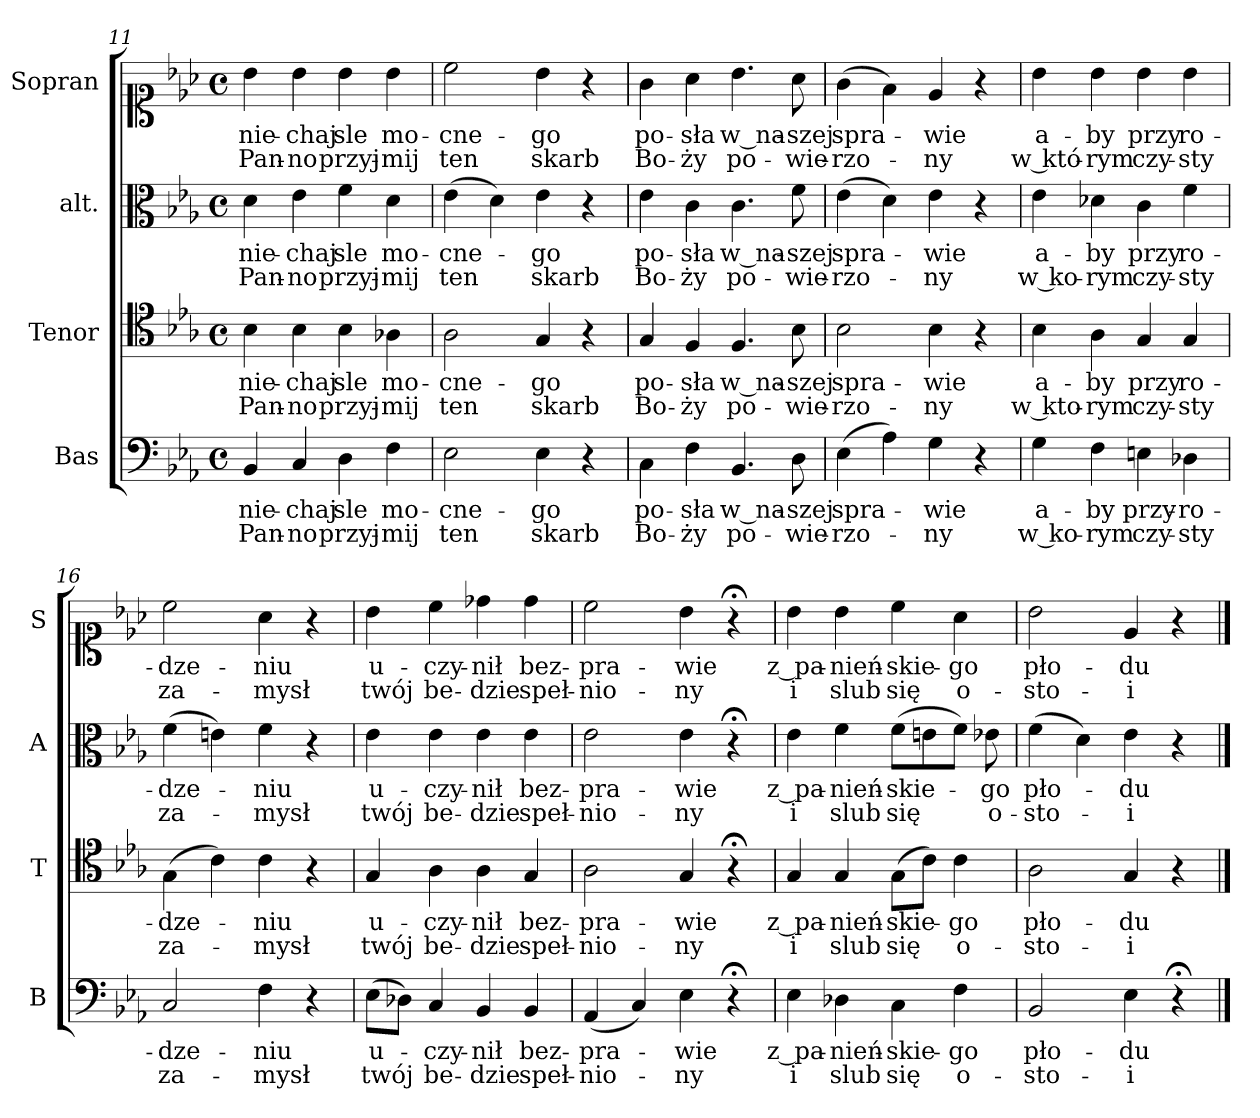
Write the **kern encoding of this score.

**kern	**text	**text	**kern	**text	**text	**kern	**text	**text	**kern	**text	**text
*part4	*part4	*part4	*part3	*part3	*part3	*part2	*part2	*part2	*part1	*part1	*part1
*staff4	*staff4	*staff4	*staff3	*staff3	*staff3	*staff2	*staff2	*staff2	*staff1	*staff1	*staff1
*I"Bas	*	*	*I"Tenor	*	*	*I"alt.	*	*	*I"Sopran	*	*
*I'B	*	*	*I'T	*	*	*I'A	*	*	*I'S	*	*
*clefF4	*	*	*clefC4	*	*	*clefC3	*	*	*clefC1	*	*
*k[b-e-a-]	*	*	*k[b-e-a-]	*	*	*k[b-e-a-]	*	*	*k[b-e-a-]	*	*
*M4/4	*	*	*M4/4	*	*	*M4/4	*	*	*M4/4	*	*
*met(c)	*	*	*met(c)	*	*	*met(c)	*	*	*met(c)	*	*
=11	=11	=11	=11	=11	=11	=11	=11	=11	=11	=11	=11
4BB-/	nie-	Pan-	4B-\	nie-	Pan-	4d\	nie-	Pan-	4b-\	nie-	Pan-
4C/	-chaj	-no	4B-\	-chaj	-no	4e-\	-chaj	-no	4b-\	-chaj	-no
4D\	sle	przyj-	4B-\	sle	przyj-	4f\	sle	przyj-	4b-\	sle	przyj-
4F\	mo-	-mij	4A-X\	mo-	-mij	4d\	mo-	-mij	4b-\	mo-	-mij
=12	=12	=12	=12	=12	=12	=12	=12	=12	=12	=12	=12
2E-\	-cne-	ten	2A-\	-cne-	ten	(4e-\	-cne-	ten	2cc\	-cne-	ten
.	.	.	.	.	.	4d\)	.	.	.	.	.
4E-\	-go	skarb	4G/	-go	skarb	4e-\	-go	skarb	4b-\	-go	skarb
4r	.	.	4r	.	.	4r	.	.	4r	.	.
=13	=13	=13	=13	=13	=13	=13	=13	=13	=13	=13	=13
4C\	po-	Bo-	4G/	po-	Bo-	4e-\	po-	Bo-	4g\	po-	Bo-
4F\	-sła	-ży	4F/	-sła	-ży	4c\	-sła	-ży	4a-\	-sła	-ży
4.BB-/	w_na-	po-	4.F/	w_na-	po-	4.c\	w_na-	po-	4.b-\	w_na-	po-
8D\	-szej	-wie-	8B-\	-szej	-wie-	8f\	-szej	-wie-	8a-\	-szej	-wie-
=14	=14	=14	=14	=14	=14	=14	=14	=14	=14	=14	=14
(4E-\	spra-	-rzo-	2B-\	spra-	-rzo-	(4e-\	spra-	-rzo-	(4g\	spra-	-rzo-
4A-\)	.	.	.	.	.	4d\)	.	.	4f\)	.	.
4G\	-wie	-ny	4B-\	-wie	-ny	4e-\	-wie	-ny	4e-/	-wie	-ny
4r	.	.	4r	.	.	4r	.	.	4r	.	.
=15	=15	=15	=15	=15	=15	=15	=15	=15	=15	=15	=15
4G\	a-	w ko-	4B-\	a-	w kto-	4e-\	a-	w ko-	4b-\	a-	w któ-
4F\	-by	-rym	4A-\	-by	-rym	4d-X\	-by	-rym	4b-\	-by	-rym
4En\	przy-	czy-	4G/	przy	czy-	4c\	przy	czy-	4b-\	przy	czy-
4D-X\	-ro-	-sty	4G/	ro-	-sty	4f\	ro-	-sty	4b-\	ro-	-sty
=16	=16	=16	=16	=16	=16	=16	=16	=16	=16	=16	=16
2C/	-dze-	za-	(4G\	-dze-	za-	(4f\	-dze-	za-	2cc\	-dze-	za-
.	.	.	4c\)	.	.	4en\)	.	.	.	.	.
4F\	-niu	-mysł	4c\	-niu	-mysł	4f\	-niu	-mysł	4a-\	-niu	-mysł
4r	.	.	4r	.	.	4r	.	.	4r	.	.
=17	=17	=17	=17	=17	=17	=17	=17	=17	=17	=17	=17
(8E-\L	u-	twój	4G/	u-	twój	4e-\	u-	twój	4b-\	u-	twój
8D-X\J)	.	.	.	.	.	.	.	.	.	.	.
4C/	-czy-	be-	4A-\	-czy-	be-	4e-\	-czy-	be-	4cc\	-czy-	be-
4BB-/	-nił	-dzie	4A-\	-nił	-dzie	4e-\	-nił	-dzie	4dd-X\	-nił	-dzie
4BB-/	bez-	speł-	4G/	bez-	speł-	4e-\	bez-	speł-	4dd-\	bez-	speł-
=18	=18	=18	=18	=18	=18	=18	=18	=18	=18	=18	=18
(4AA-/	-pra-	-nio-	2A-\	-pra-	-nio-	2e-\	-pra-	-nio-	2cc\	-pra-	-nio-
4C/)	.	.	.	.	.	.	.	.	.	.	.
4E-\	-wie	-ny	4G/	-wie	-ny	4e-\	-wie	-ny	4b-\	-wie	-ny
4r;<	.	.	4r;<	.	.	4r;<	.	.	4r;<	.	.
=19	=19	=19	=19	=19	=19	=19	=19	=19	=19	=19	=19
4E-\	z_pa-	i	4G/	z_pa-	i	4e-\	z_pa-	i	4b-\	z_pa-	i
4D-X\	-nień-	slub	4G/	-nień-	slub	4f\	-nień-	slub	4b-\	-nień-	slub
4C\	-skie-	się	(8G\L	-skie-	się	(8f\L	-skie-	się	4cc\	-skie-	się
.	.	.	8c\J)	.	.	8en\	.	.	.	.	.
4F\	-go	o-	4c\	-go	o-	8f\J)	.	.	4a-\	-go	o-
.	.	.	.	.	.	8e-X\	-go	o-	.	.	.
=20	=20	=20	=20	=20	=20	=20	=20	=20	=20	=20	=20
2BB-/	pło-	-sto-	2A-\	pło-	-sto-	(4f\	pło-	-sto-	2b-\	pło-	-sto-
.	.	.	.	.	.	4d\)	.	.	.	.	.
4E-\	-du	-i	4G/	-du	-i	4e-\	-du	-i	4e-/	-du	-i
4r;<	.	.	4r	.	.	4r	.	.	4r	.	.
==	==	==	==	==	==	==	==	==	==	==	==
*-	*-	*-	*-	*-	*-	*-	*-	*-	*-	*-	*-
